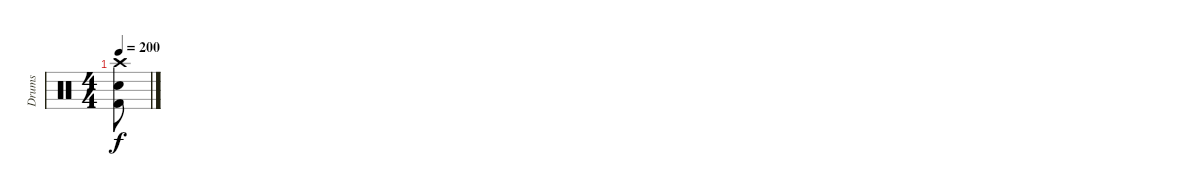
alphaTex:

\track ("Drums" "Drums") {instrument percussion}
\staff {score}
\articulation defaults
\ts (4 4)
\tempo 200
\clef neutral
\ks c
("Crash high (hit)" "Electric Snare (hit)" "Kick (hit) 2").8{dy f}
